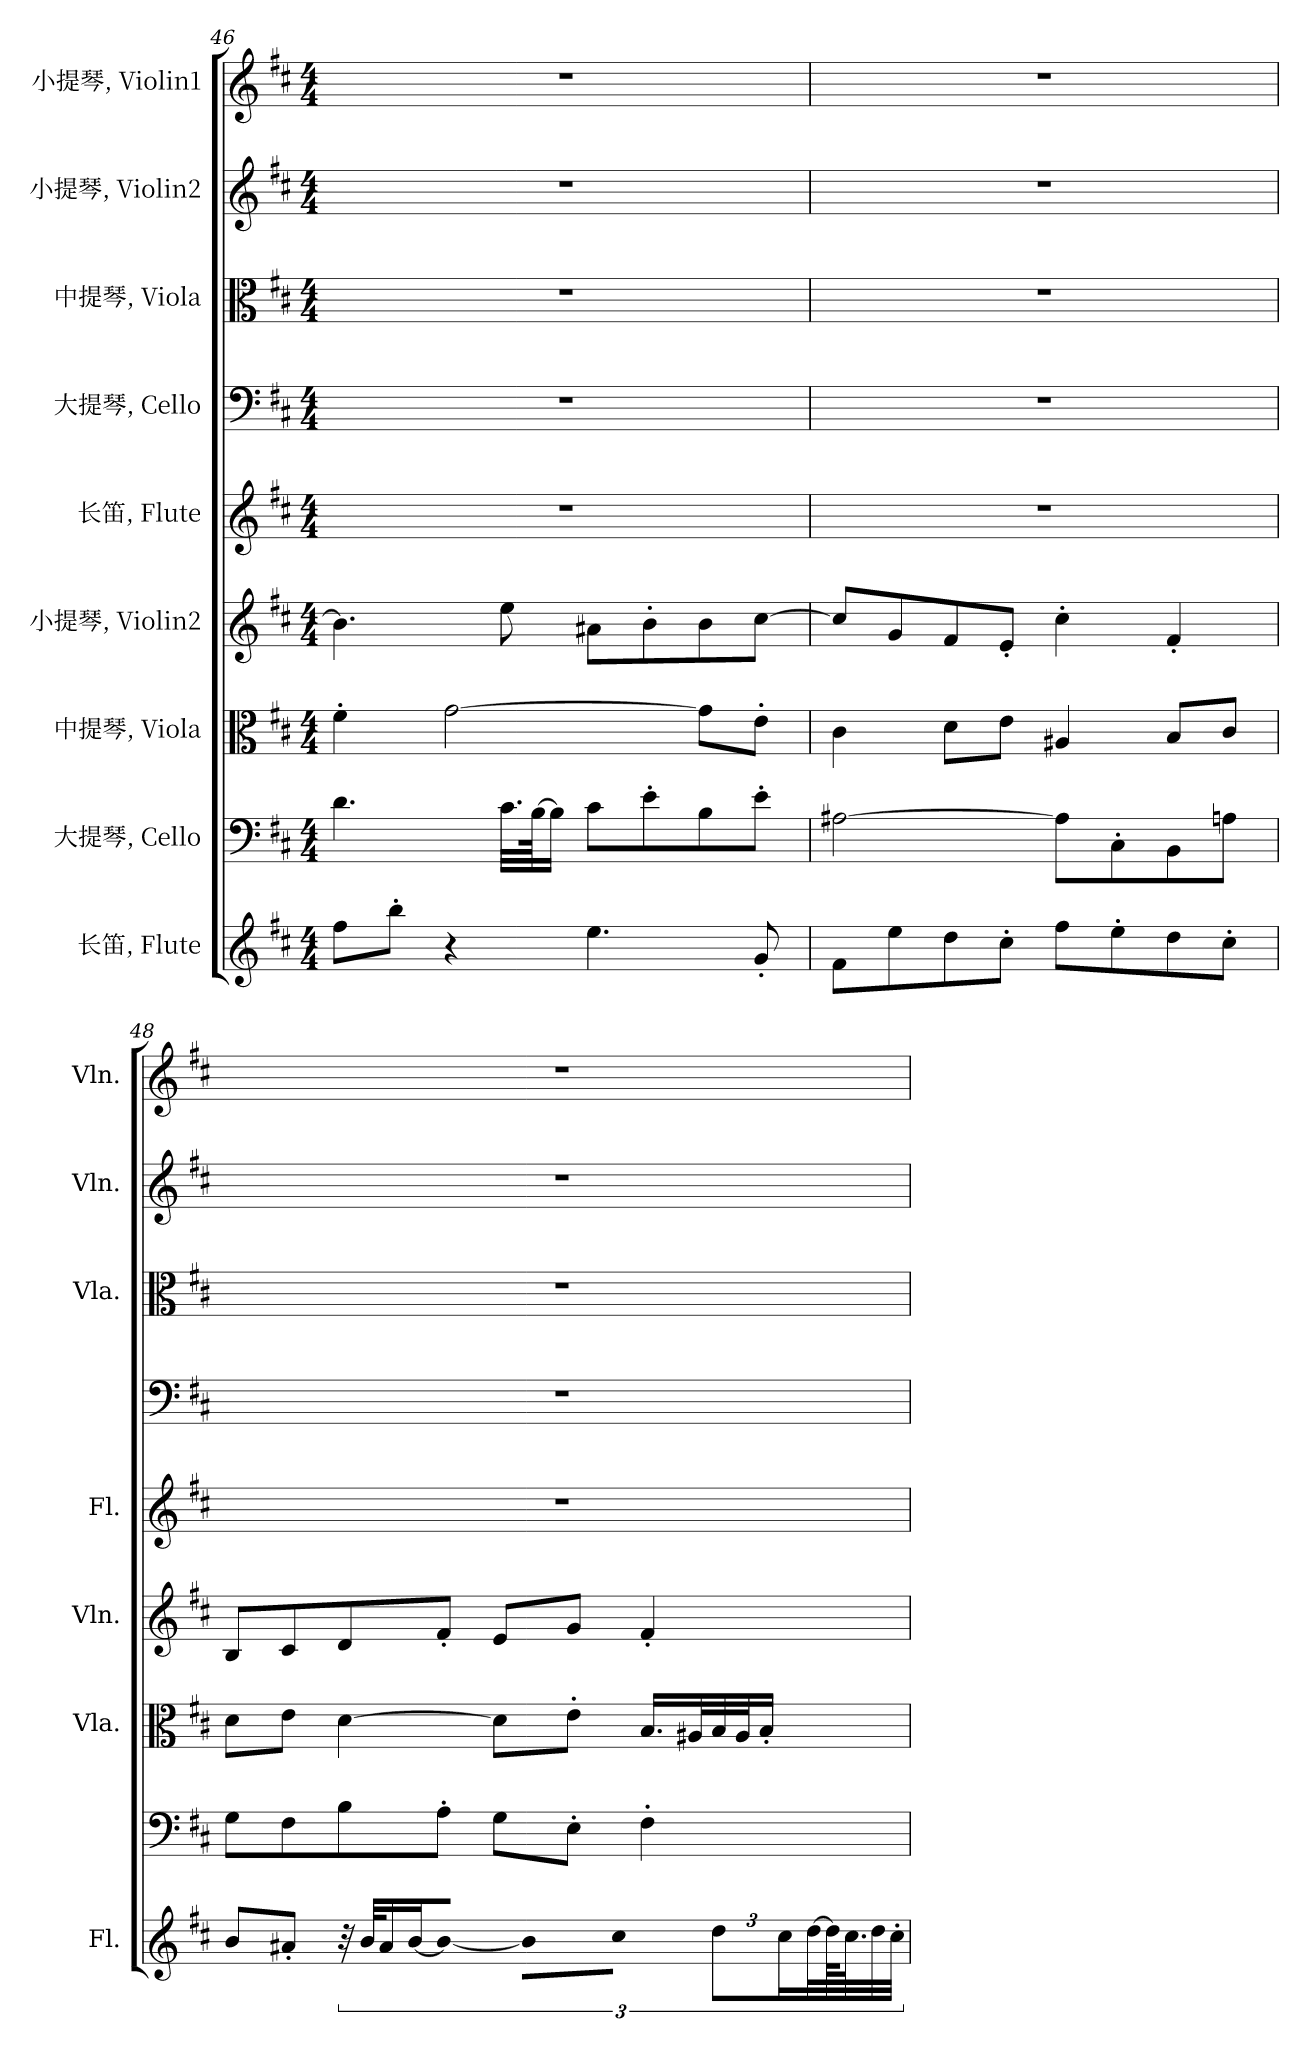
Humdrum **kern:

**kern	**kern	**kern	**kern	**kern	**kern	**kern	**kern	**kern
*part9	*part8	*part7	*part6	*part5	*part4	*part3	*part2	*part1
*staff9	*staff8	*staff7	*staff6	*staff5	*staff4	*staff3	*staff2	*staff1
*I"长笛, Flute	*I"大提琴, Cello	*I"中提琴, Viola	*I"小提琴, Violin2	*I"长笛, Flute	*I"大提琴, Cello	*I"中提琴, Viola	*I"小提琴, Violin2	*I"小提琴, Violin1
*I'Fl.	*	*I'Vla.	*I'Vln.	*I'Fl.	*	*I'Vla.	*I'Vln.	*I'Vln.
*clefG2	*clefF4	*clefC3	*clefG2	*clefG2	*clefF4	*clefC3	*clefG2	*clefG2
*k[f#c#]	*k[f#c#]	*k[f#c#]	*k[f#c#]	*k[f#c#]	*k[f#c#]	*k[f#c#]	*k[f#c#]	*k[f#c#]
*M4/4	*M4/4	*M4/4	*M4/4	*M4/4	*M4/4	*M4/4	*M4/4	*M4/4
=46	=46	=46	=46	=46	=46	=46	=46	=46
8ff#\L	4.d\	4f#'\	4.b\]	1r	1r	1r	1r	1r
8bb'\J	.	.	.	.	.	.	.	.
4r	.	[2g\	.	.	.	.	.	.
.	32.c#\LLL	.	8ee\	.	.	.	.	.
.	[64B\JK	.	.	.	.	.	.	.
.	16B\JJ]	.	.	.	.	.	.	.
4.ee\	8c#\L	.	8a#X\L	.	.	.	.	.
.	8e'\	.	8b'\	.	.	.	.	.
.	8B\	8g\L]	8b\	.	.	.	.	.
8g'/	8e'\J	8e'\J	[8cc#\J	.	.	.	.	.
=47	=47	=47	=47	=47	=47	=47	=47	=47
8f#\L	[2A#X\	4c#\	8cc#/L]	1r	1r	1r	1r	1r
8ee\	.	.	8g/	.	.	.	.	.
8dd\	.	8d\L	8f#/	.	.	.	.	.
8cc#'\J	.	8e\J	8e'/J	.	.	.	.	.
8ff#\L	8A#\L]	4A#X/	4cc#'\	.	.	.	.	.
8ee'\	8C#'\	.	.	.	.	.	.	.
8dd\	8BB\	8B/L	4f#'/	.	.	.	.	.
8cc#'\J	8An\J	8c#/J	.	.	.	.	.	.
!!LO:PB:g=z
=48	=48	=48	=48	=48	=48	=48	=48	=48
8b/L	8G\L	8d\L	8B/L	1r	1r	1r	1r	1r
8a#X'/J	8F#\	8e\J	8c#/	.	.	.	.	.
48r	8B\	[4d\	8d/	.	.	.	.	.
48b/KLL	.	.	.	.	.	.	.	.
24a#/	.	.	.	.	.	.	.	.
[24b/J	.	.	.	.	.	.	.	.
8b/J_	8A'\J	.	8f#'/J	.	.	.	.	.
8b\L]	8G\L	8d\L]	8e/L	.	.	.	.	.
8cc#\J	8E'\J	8e'\J	8g/J	.	.	.	.	.
*Xbrackettup	*	*	*	*	*	*	*	*
12dd\L	4F#'\	16.B/LL	4f#'/	.	.	.	.	.
24cc#\L	.	.	.	.	.	.	.	.
.	.	32A#X/L	.	.	.	.	.	.
[32dd\L	.	32B/	.	.	.	.	.	.
128dd\KL]	.	32A#/J	.	.	.	.	.	.
64.cc#\J	.	.	.	.	.	.	.	.
32dd\	.	16B'/JJ	.	.	.	.	.	.
32cc#'\JJJ	.	.	.	.	.	.	.	.
=	=	=	=	=	=	=	=	=
*-	*-	*-	*-	*-	*-	*-	*-	*-
